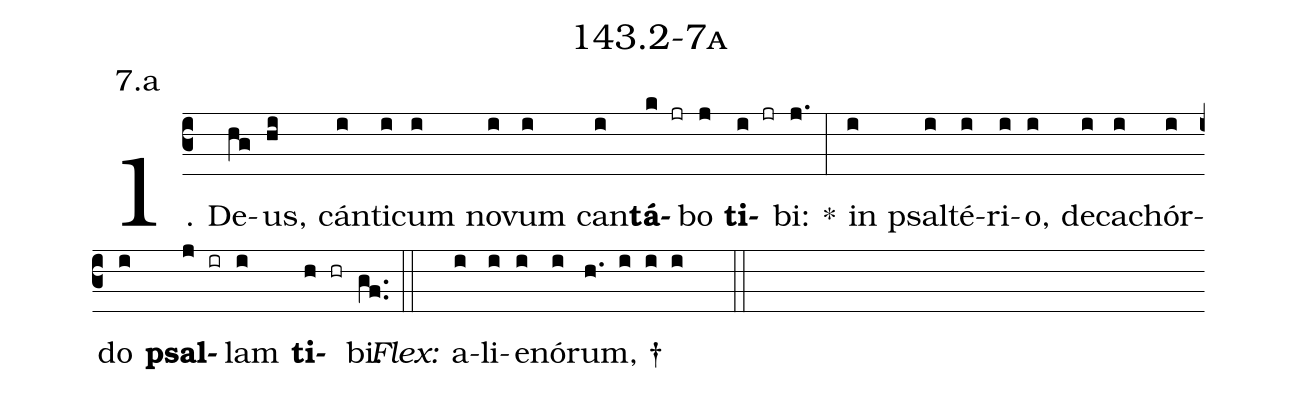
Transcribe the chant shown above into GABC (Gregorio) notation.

name: 143.2-7a;
annotation: 7.a;
%%
(c3)1. De(hg)us,(hi) cán(i)ti(i)cum(i) no(i)vum(i) can(i)<b>tá</b>(k jr)bo(j) <b>ti</b>(i jr)bi:(j.) *(:) in(i) psal(i)té(i)ri(i)o,(i) de(i)ca(i)chór(i)do(i) <b>psal</b>(j ir)lam(i) <b>ti</b>(h hr)bi.(gf..) (::)
<i>Flex:</i>()  a(i)li(i)e(i)nó(i)rum, †(h. i i i  ::)
